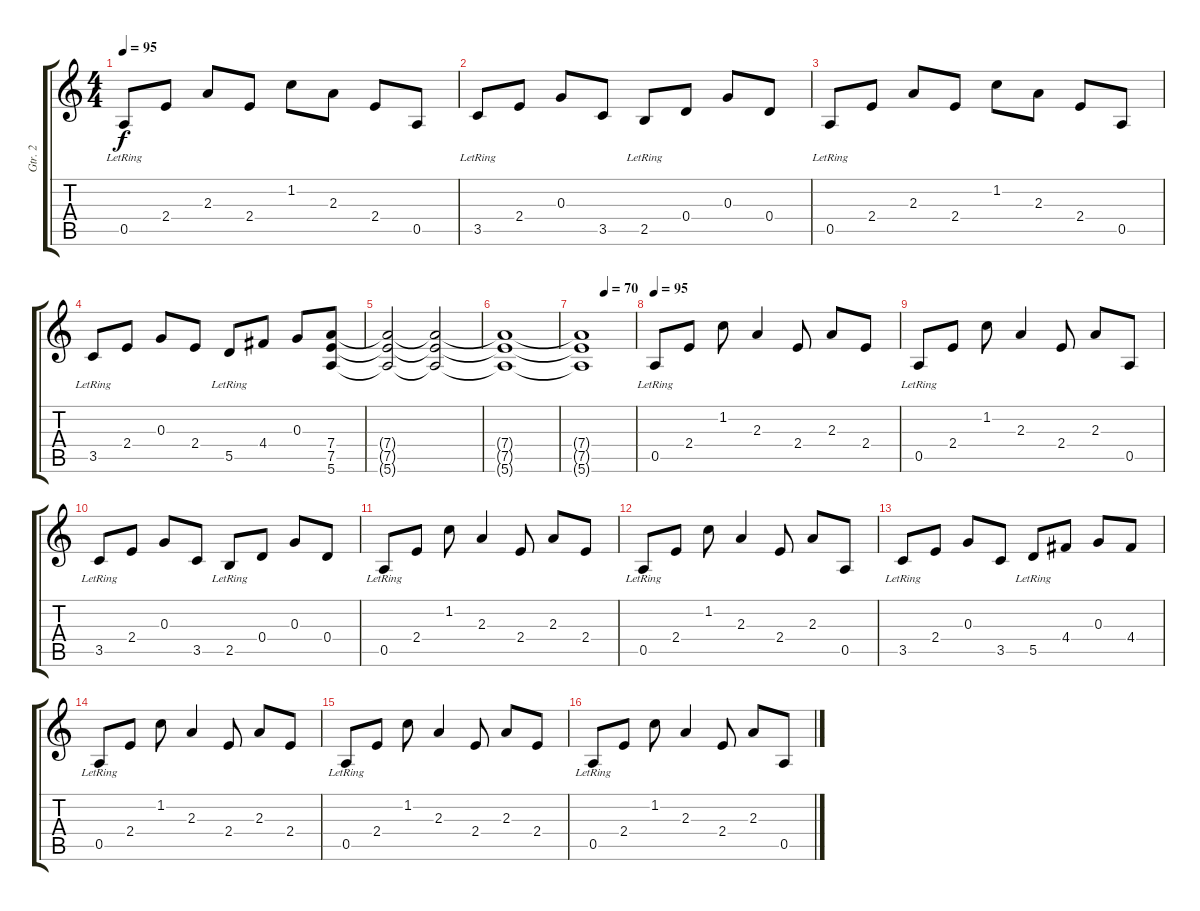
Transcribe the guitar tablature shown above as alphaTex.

\track ("Gtr. 2" "Gtr. 2") {instrument acousticguitarsteel}
\staff {score tabs}
\tuning (E4 B3 G3 D3 A2 E2) {hide}
\ts (4 4)
\tempo 95
\clef g2
\ks c
0.5{lr}.8{dy f} 2.4.8 2.3.8 2.4.8 1.2.8 2.3.8 2.4.8 0.5.8 |
3.5{lr}.8 2.4.8 0.3.8 3.5.8 2.5{lr}.8 0.4.8 0.3.8 0.4.8 |
0.5{lr}.8 2.4.8 2.3.8 2.4.8 1.2.8 2.3.8 2.4.8 0.5.8 |
3.5{lr}.8 2.4.8 0.3.8 2.4.8 5.5{lr}.8 4.4.8 0.3.8 (7.4 7.5 5.6).8{volume 13 instrument distortionguitar} |
(7.4{t} 7.5{t} 5.6{t}).2 (7.4{t} 7.5{t} 5.6{t}).2{volume 6} |
(7.4{t} 7.5{t} 5.6{t}).1 |
\tempo (70 0.4375)
(7.4{t} 7.5{t} 5.6{t}).1 |
\tempo 95
0.5{lr}.8{volume 11 instrument acousticguitarsteel} 2.4.8 1.2.8 2.3.4 2.4.8 2.3.8 2.4.8 |
0.5{lr}.8 2.4.8 1.2.8 2.3.4 2.4.8 2.3.8 0.5.8 |
3.5{lr}.8 2.4.8 0.3.8 3.5.8 2.5{lr}.8 0.4.8 0.3.8 0.4.8 |
0.5{lr}.8 2.4.8 1.2.8 2.3.4 2.4.8 2.3.8 2.4.8 |
0.5{lr}.8 2.4.8 1.2.8 2.3.4 2.4.8 2.3.8 0.5.8 |
3.5{lr}.8 2.4.8 0.3.8 3.5.8 5.5{lr}.8 4.4.8 0.3.8 4.4.8 |
0.5{lr}.8 2.4.8 1.2.8 2.3.4 2.4.8 2.3.8 2.4.8 |
0.5{lr}.8 2.4.8 1.2.8 2.3.4 2.4.8 2.3.8 2.4.8 |
0.5{lr}.8 2.4.8 1.2.8 2.3.4 2.4.8 2.3.8 0.5.8
